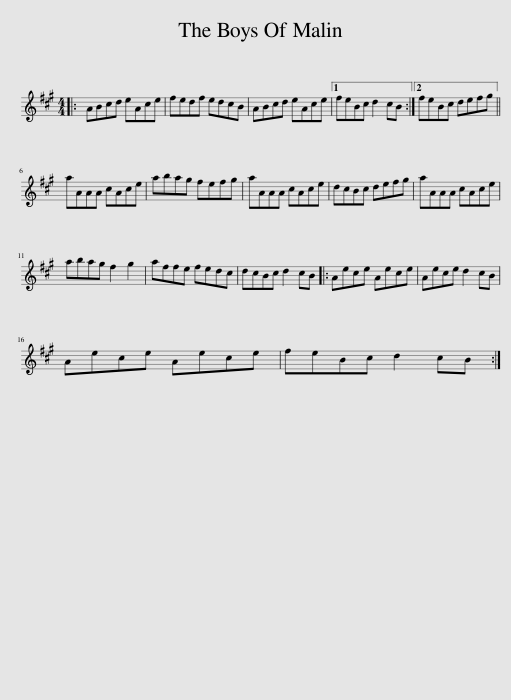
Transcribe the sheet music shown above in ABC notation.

X:1
L:1/8
M:4/4
I:linebreak $
K:A
V:1 treble
V:1
|: ABcd eAce | fedf edcB | ABcd eAce |1 feBc d2 cB :|2 feBc defg ||$ %5
 aAAA cAce | abag fefg | aAAA cAce | dcBc defg | aAAA cAce |$ %10
 abag f2 g2 | affe fedc | dcBc d2 cB |: Aece Aece | Aece d2 cB |$ %15
 Aece Aece | feBc d2 cB :| %17
